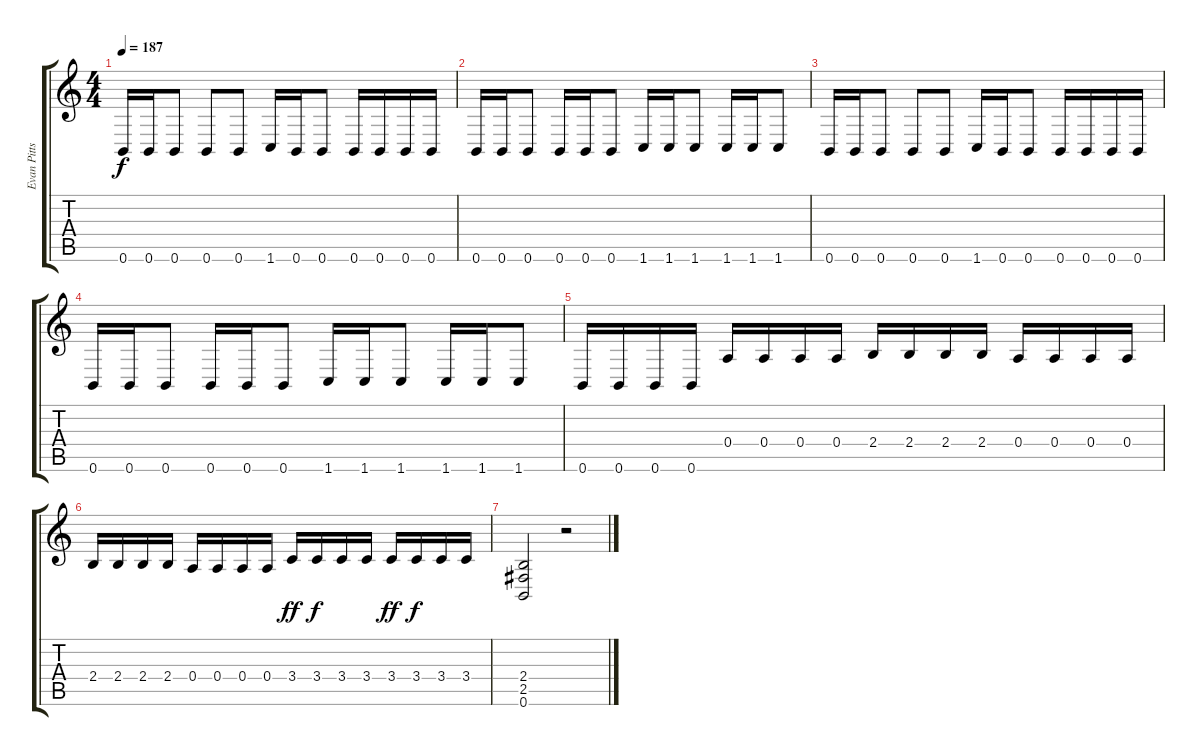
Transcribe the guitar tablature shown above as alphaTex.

\track ("Evan Pitts - Guitar" "Evan Pitts") {instrument distortionguitar}
\staff {score tabs}
\tuning (B3 Gb3 D3 A2 E2 B1) {hide}
\ts (4 4)
\tempo 187
\clef g2
\ks c
0.6.16{dy f} 0.6.16 0.6.8 0.6.8 0.6.8 1.6.16 0.6.16 0.6.8 0.6.16 0.6.16 0.6.16 0.6.16 |
0.6.16 0.6.16 0.6.8 0.6.16 0.6.16 0.6.8 1.6.16 1.6.16 1.6.8 1.6.16 1.6.16 1.6.8 |
0.6.16 0.6.16 0.6.8 0.6.8 0.6.8 1.6.16 0.6.16 0.6.8 0.6.16 0.6.16 0.6.16 0.6.16 |
0.6.16 0.6.16 0.6.8 0.6.16 0.6.16 0.6.8 1.6.16 1.6.16 1.6.8 1.6.16 1.6.16 1.6.8 |
0.6.16 0.6.16 0.6.16 0.6.16 0.4.16 0.4.16 0.4.16 0.4.16 2.4.16 2.4.16 2.4.16 2.4.16 0.4.16 0.4.16 0.4.16 0.4.16 |
2.4.16 2.4.16 2.4.16 2.4.16 0.4.16 0.4.16 0.4.16 0.4.16 3.4.16{dy ff} 3.4.16{dy f} 3.4.16 3.4.16 3.4.16{dy ff} 3.4.16{dy f} 3.4.16 3.4.16 |
(2.4 2.5 0.6).2 r.2
